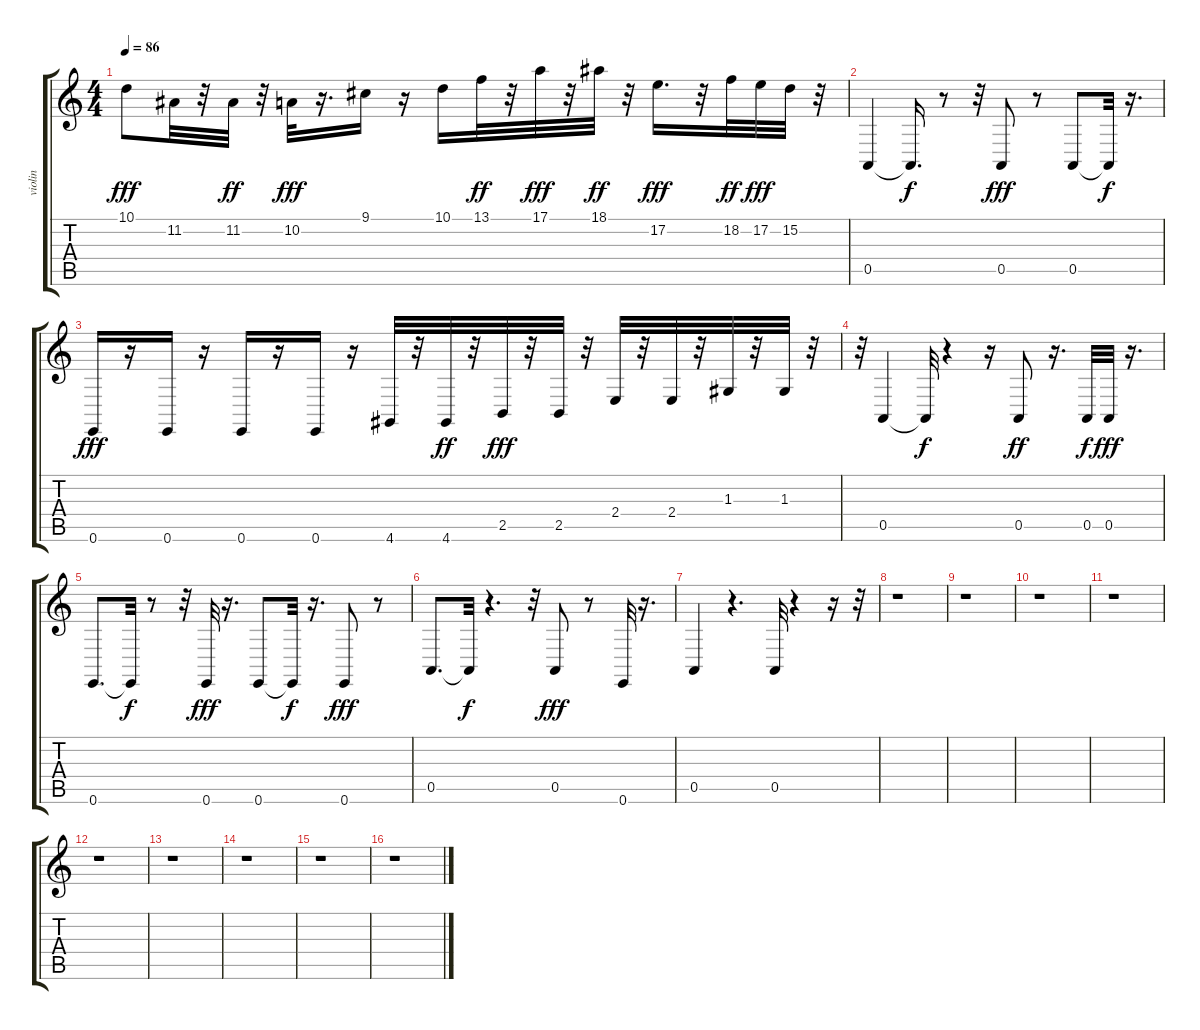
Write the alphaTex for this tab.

\track ("violin" "violin") {instrument violin}
\staff {score tabs}
\tuning (E4 B3 G3 D3 A2 E2) {hide}
\ts (4 4)
\tempo 86
\clef g2
\ks c
10.1.8{dy fff} 11.2.32 r.32 11.2.32{dy ff} r.32 10.2.32{dy fff} r.16{d} 9.1.16 r.16 10.1.16 13.1.32{dy ff} r.32 17.1.32{dy fff} r.32 18.1.32{dy ff} r.32 17.2.16{d dy fff} r.32 18.2.32{dy ff} 17.2.32{dy fff} 15.2.32 r.32 |
0.5.4 0.5{t}.16{d dy f} r.8 r.32 0.5.8{dy fff} r.8 0.5.8 0.5{t}.32{dy f} r.16{d} |
0.6.16{dy fff} r.16 0.6.16 r.16 0.6.16 r.16 0.6.16 r.16 4.6.32 r.32 4.6.32{dy ff} r.32 2.5.32{dy fff} r.32 2.5.32 r.32 2.4.32 r.32 2.4.32 r.32 1.3.32 r.32 1.3.32 r.32 |
r.32 0.5.4 0.5{t}.32{dy f} r.4 r.16 0.5.8{dy ff} r.16{d} 0.5.32{dy f} 0.5.32{dy fff} r.16{d} |
0.6.8{d} 0.6{t}.32{dy f} r.8 r.32 0.6.32{dy fff} r.16{d} 0.6.8 0.6{t}.32{dy f} r.16{d} 0.6.8{dy fff} r.8 |
0.5.8{d} 0.5{t}.32{dy f} r.4{d} r.32 0.5.8{dy fff} r.8 0.6.32 r.16{d} |
0.5.4 r.4{d} 0.5.32 r.4 r.16 r.32 |
r.1 |
r.1 |
r.1 |
r.1 |
r.1 |
r.1 |
r.1 |
r.1 |
r.1
